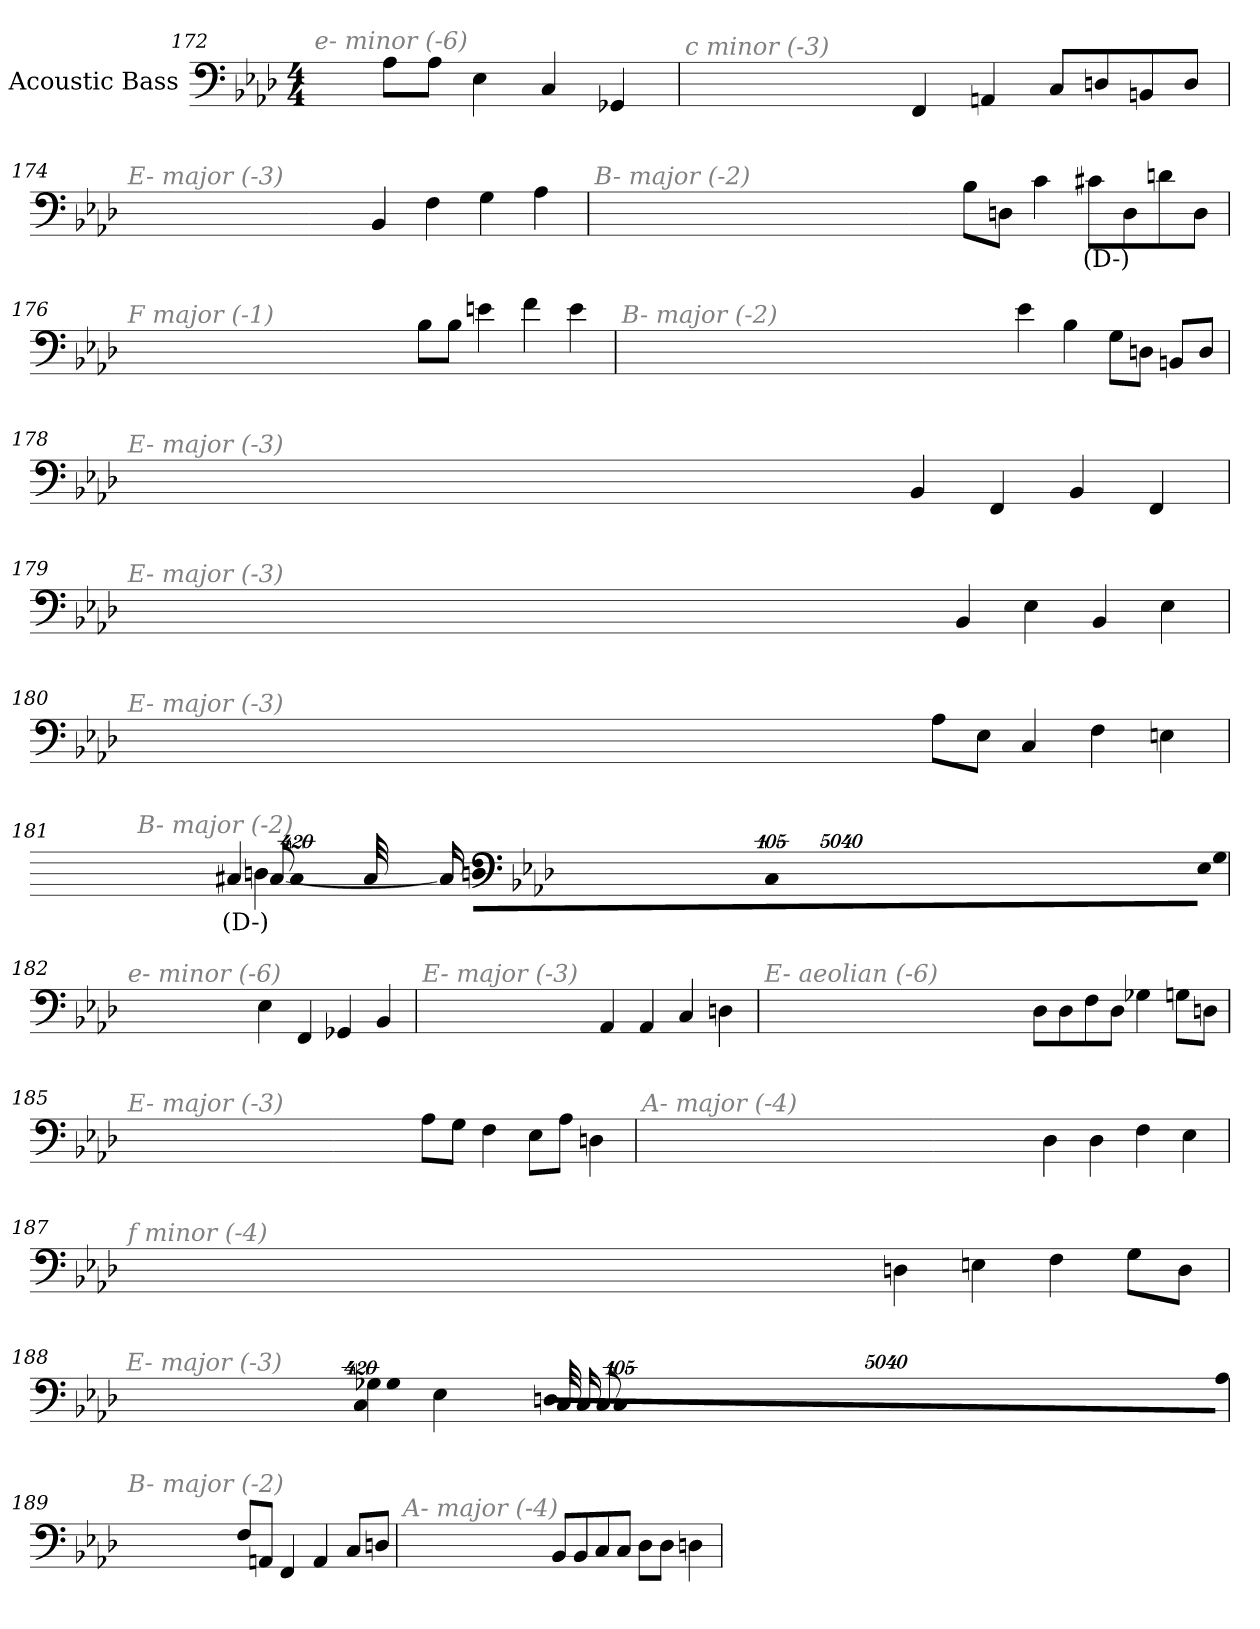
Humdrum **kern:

**kern	**text
*part1	*part1
*staff1	*staff1
*I"Acoustic Bass	*
*clefF4	*
*ITrd7c12	*
*k[b-e-a-d-]	*
*A-:	*
*M4/4	*
=172	=172
!LO:TX:i:color=#808080:t=e- minor (-6)	!
8AA-L	.
8AA-J	.
4EE-	.
4CC	.
4GGG-X	.
=173	=173
!LO:TX:i:color=#808080:t=c minor (-3)	!
4FFF	.
4AAAn	.
8CCL	.
8DDn	.
8BBBn	.
8DDJ	.
=174	=174
!LO:TX:i:color=#808080:t=E- major (-3)	!
4BBB-	.
4FF	.
4GG	.
4AA-	.
=175	=175
!LO:TX:i:color=#808080:t=B- major (-2)	!
8BB-L	.
8DDnJ	.
4C	.
8C#XiL	(D-)
8DD	.
8Dn	.
8DDJ	.
=176	=176
!LO:TX:i:color=#808080:t=F major (-1)	!
8BB-L	.
8BB-J	.
4En	.
4F	.
4E	.
=177	=177
!LO:TX:i:color=#808080:t=B- major (-2)	!
4E-	.
4BB-	.
8GGL	.
8DDnJ	.
8BBBnL	.
8DDJ	.
=178	=178
!LO:TX:i:color=#808080:t=E- major (-3)	!
4BBB-	.
4FFF	.
4BBB-	.
4FFF	.
=179	=179
!LO:TX:i:color=#808080:t=E- major (-3)	!
4BBB-	.
4EE-	.
4BBB-	.
4EE-	.
=180	=180
!LO:TX:i:color=#808080:t=E- major (-3)	!
8AA-L	.
8EE-J	.
4CC	.
4FF	.
4EEn	.
=181	=181
!LO:TX:i:color=#808080:t=B- major (-2)	!
!LO:N:vis=8	!
40320%3347EE-L	.
!LO:N:vis=8	!
40320%3347GG	.
!LO:N:vis=8	!
40320%3347DDnJ	.
!LO:N:vis=1024	!
[13440%13CC	.
8CC_	.
16CC_	.
32CC_	.
!LO:N:vis=1024%31	!
13440%407CC]	.
4CC#Xi	(D-)
4DDn	.
=182	=182
!LO:TX:i:color=#808080:t=e- minor (-6)	!
4EE-	.
4FFF	.
4GGG-X	.
4BBB-	.
=183	=183
!LO:TX:i:color=#808080:t=E- major (-3)	!
4AAA-	.
4AAA-	.
4CC	.
4DDn	.
=184	=184
!LO:TX:i:color=#808080:t=E- aeolian (-6)	!
8DD-L	.
8DD-	.
8FF	.
8DD-J	.
4GG-X	.
8GGnL	.
8DDnJ	.
=185	=185
!LO:TX:i:color=#808080:t=E- major (-3)	!
8AA-L	.
8GGJ	.
4FF	.
8EE-L	.
8AA-J	.
4DDn	.
=186	=186
!LO:TX:i:color=#808080:t=A- major (-4)	!
4DD-	.
4DD-	.
4FF	.
4EE-	.
=187	=187
!LO:TX:i:color=#808080:t=f minor (-4)	!
4DDn	.
4EEn	.
4FF	.
8GGL	.
8DDJ	.
=188	=188
!LO:TX:i:color=#808080:t=E- major (-3)	!
!LO:N:vis=8	!
40320%3347AA-L	.
!LO:N:vis=8	!
40320%3347GG	.
!LO:N:vis=8	!
40320%3347DDnJ	.
!LO:N:vis=1024	!
[13440%13CC	.
8CC_	.
16CC_	.
32CC_	.
!LO:N:vis=1024%31	!
13440%407CC]	.
4EE-	.
4GG-X	.
=189	=189
!LO:TX:i:color=#808080:t=B- major (-2)	!
8FFL	.
8AAAnJ	.
4FFF	.
4AAA	.
8CCL	.
8DDnJ	.
=190	=190
!LO:TX:i:color=#808080:t=A- major (-4)	!
8BBB-L	.
8BBB-	.
8CC	.
8CCJ	.
8DD-L	.
8DD-J	.
4DDn	.
=	=
*-	*-
